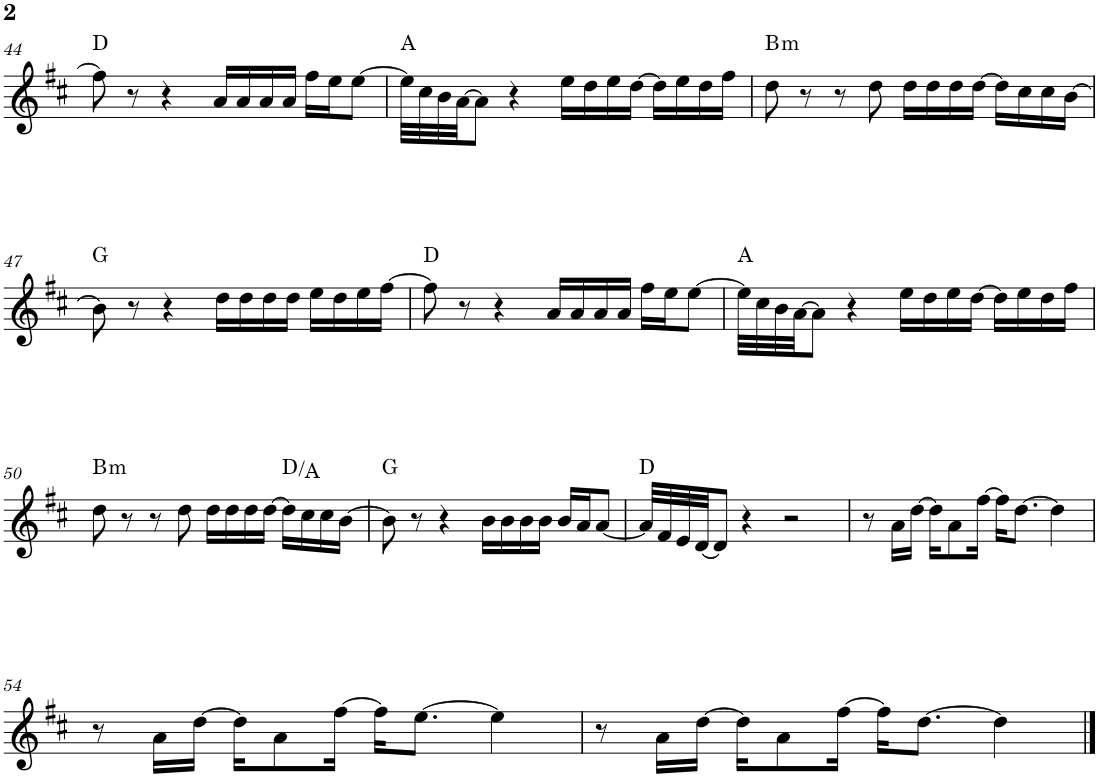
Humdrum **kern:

**kern	**harte
*part1	*part1
*staff1	*
*I"P1	*
!!LO:PB:g=z
*clefG2	*
*k[f#c#]	*
*D:	*
*M4/4	*
=44	=44
8ff#\]	D:maj
8r	.
4r	.
16a/LL	.
16a/	.
16a/	.
16a/JJ	.
16ff#\LL	.
16ee\J	.
[8ee\J	.
=45	=45
32ee\LLL]	A:maj
32cc#\	.
32b\	.
[32a\JJ	.
8a\J]	.
4r	.
16ee\LL	.
16dd\	.
16ee\	.
[16dd\JJ	.
16dd\LL]	.
16ee\	.
16dd\	.
16ff#\JJ	.
=46	=46
!	!LO:H:kt=m
8dd\	B:min
8r	.
8r	.
8dd\	.
16dd\LL	.
16dd\	.
16dd\	.
[16dd\JJ	.
16dd\LL]	.
16cc#\	.
16cc#\	.
[16b\JJ	.
!!LO:LB:g=z
=47	=47
8b\]	G:maj
8r	.
4r	.
16dd\LL	.
16dd\	.
16dd\	.
16dd\JJ	.
16ee\LL	.
16dd\	.
16ee\	.
[16ff#\JJ	.
=48	=48
8ff#\]	D:maj
8r	.
4r	.
16a/LL	.
16a/	.
16a/	.
16a/JJ	.
16ff#\LL	.
16ee\J	.
[8ee\J	.
=49	=49
32ee\LLL]	A:maj
32cc#\	.
32b\	.
[32a\JJ	.
8a\J]	.
4r	.
16ee\LL	.
16dd\	.
16ee\	.
[16dd\JJ	.
16dd\LL]	.
16ee\	.
16dd\	.
16ff#\JJ	.
!!LO:LB:g=z
=50	=50
!	!LO:H:kt=m
8dd\	B:min
8r	.
8r	.
8dd\	.
16dd\LL	.
16dd\	.
16dd\	.
[16dd\JJ	.
16dd\LL]	D:maj/5
16cc#\	.
16cc#\	.
[16b\JJ	.
=51	=51
8b\]	G:maj
8r	.
4r	.
16b\LL	.
16b\	.
16b\	.
16b\JJ	.
16b/LL	.
16a/J	.
[8a/J	.
=52	=52
32a/LLL]	D:maj
32f#/	.
32e/	.
[32d/JJ	.
8d/J]	.
4r	.
2r	.
=53	=53
8r	.
16a\LL	.
[16dd\JJ	.
16dd\KL]	.
8a\	.
[16ff#\Jk	.
16ff#\KL]	.
[8.dd\J	.
4dd\]	.
!!LO:LB:g=z
=54	=54
8r	.
16a\LL	.
[16dd\JJ	.
16dd\KL]	.
8a\	.
[16ff#\Jk	.
16ff#\KL]	.
[8.ee\J	.
4ee\]	.
=55	=55
8r	.
16a\LL	.
[16dd\JJ	.
16dd\KL]	.
8a\	.
[16ff#\Jk	.
16ff#\KL]	.
[8.dd\J	.
4dd\]	.
==	==
*-	*-
